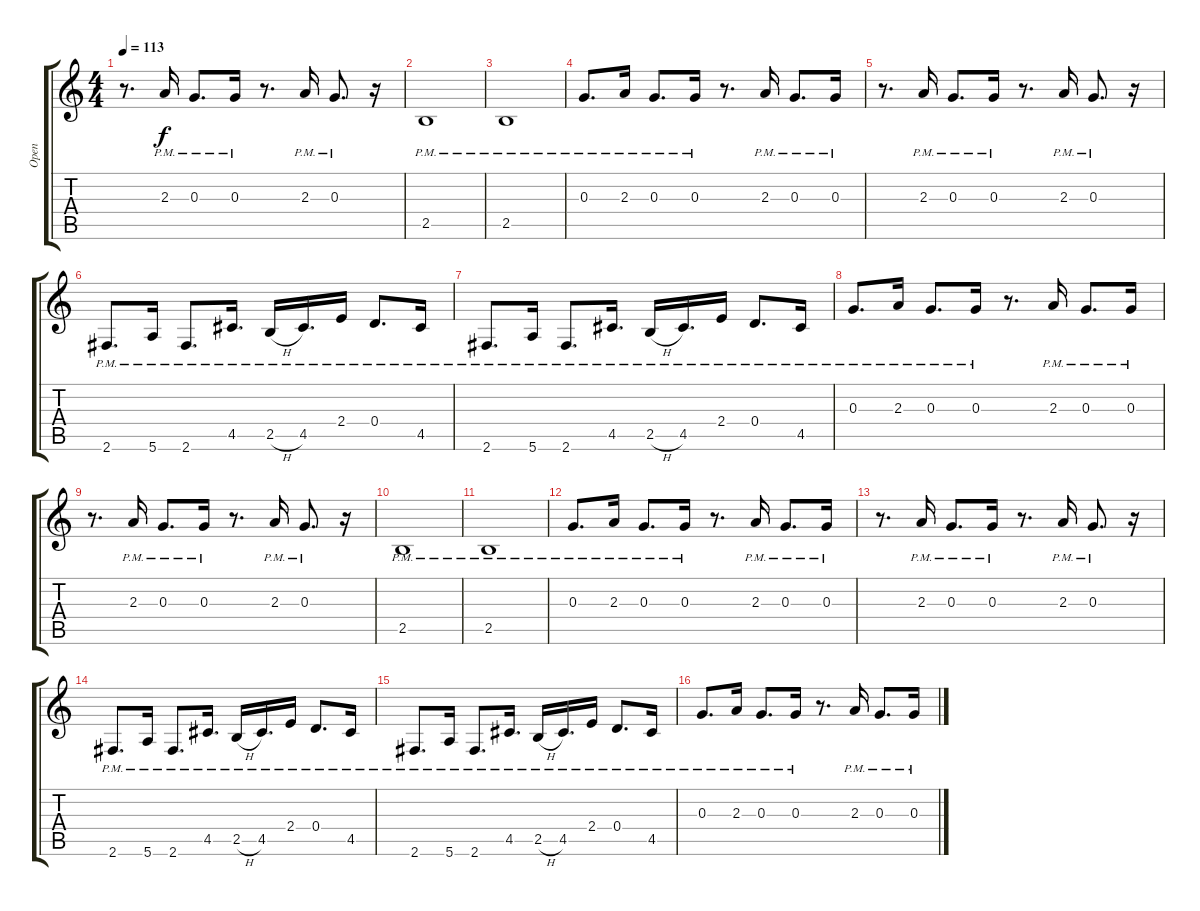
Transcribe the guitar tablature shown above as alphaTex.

\track ("Open" "Open") {instrument acousticguitarnylon}
\staff {score tabs}
\tuning (E4 B3 G3 D3 A2 E2) {hide}
\ts (4 4)
\tempo 113
\clef g2
\ks c
r.8{d dy f} 2.3{pm}.16 0.3{pm}.8{d} 0.3{pm}.16 r.8{d} 2.3{pm}.16 0.3{pm}.8{d} r.16 |
2.5{pm}.1 |
2.5{pm}.1 |
0.3{pm}.8{d} 2.3{pm}.16 0.3{pm}.8{d} 0.3{pm}.16 r.8{d} 2.3{pm}.16 0.3{pm}.8{d} 0.3{pm}.16 |
r.8{d} 2.3{pm}.16 0.3{pm}.8{d} 0.3{pm}.16 r.8{d} 2.3{pm}.16 0.3{pm}.8{d} r.16 |
2.6{pm}.8{d} 5.6{pm}.16 2.6{pm}.8{d} 4.5{pm}.16{d} 2.5{h pm}.16 4.5{pm}.16{d} 2.4{pm}.16 0.4{pm}.8{d} 4.5{pm}.16 |
2.6{pm}.8{d} 5.6{pm}.16 2.6{pm}.8{d} 4.5{pm}.16{d} 2.5{h pm}.16 4.5{pm}.16{d} 2.4{pm}.16 0.4{pm}.8{d} 4.5{pm}.16 |
0.3{pm}.8{d} 2.3{pm}.16 0.3{pm}.8{d} 0.3{pm}.16 r.8{d} 2.3{pm}.16 0.3{pm}.8{d} 0.3{pm}.16 |
r.8{d} 2.3{pm}.16 0.3{pm}.8{d} 0.3{pm}.16 r.8{d} 2.3{pm}.16 0.3{pm}.8{d} r.16 |
2.5{pm}.1 |
2.5{pm}.1 |
0.3{pm}.8{d} 2.3{pm}.16 0.3{pm}.8{d} 0.3{pm}.16 r.8{d} 2.3{pm}.16 0.3{pm}.8{d} 0.3{pm}.16 |
r.8{d} 2.3{pm}.16 0.3{pm}.8{d} 0.3{pm}.16 r.8{d} 2.3{pm}.16 0.3{pm}.8{d} r.16 |
2.6{pm}.8{d} 5.6{pm}.16 2.6{pm}.8{d} 4.5{pm}.16{d} 2.5{h pm}.16 4.5{pm}.16{d} 2.4{pm}.16 0.4{pm}.8{d} 4.5{pm}.16 |
2.6{pm}.8{d} 5.6{pm}.16 2.6{pm}.8{d} 4.5{pm}.16{d} 2.5{h pm}.16 4.5{pm}.16{d} 2.4{pm}.16 0.4{pm}.8{d} 4.5{pm}.16 |
0.3{pm}.8{d} 2.3{pm}.16 0.3{pm}.8{d} 0.3{pm}.16 r.8{d} 2.3{pm}.16 0.3{pm}.8{d} 0.3{pm}.16
